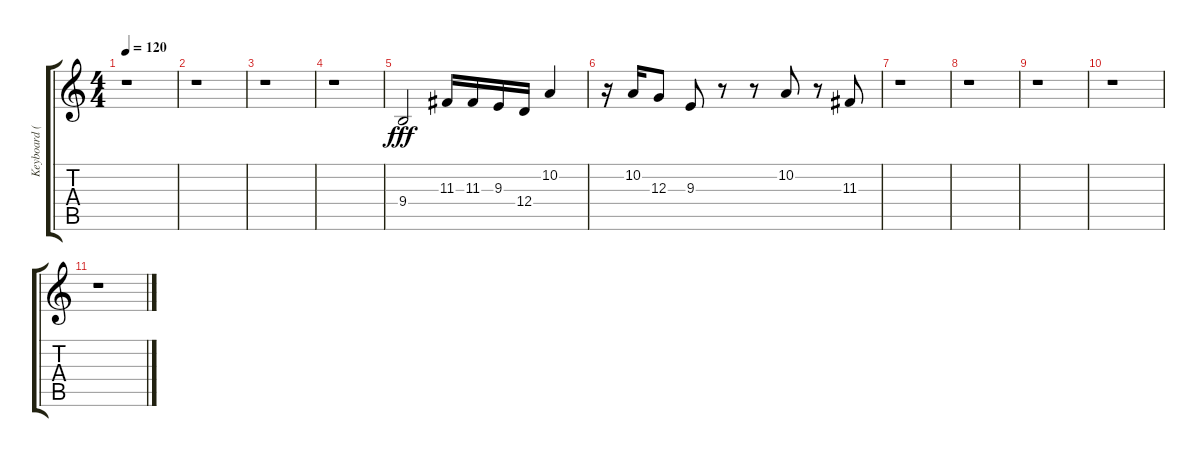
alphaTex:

\track ("Keyboard (Eddie Jobson)" "Keyboard (") {instrument synthbrass2}
\staff {score tabs}
\tuning (E4 B3 G3 D3 A2 E2) {hide}
\ts (4 4)
\tempo 120
\clef g2
\ks c
r.1{dy f} |
r.1 |
r.1 |
r.1 |
9.4.2{dy fff} 11.3.16 11.3.16 9.3.16 12.4.16 10.2.4 |
r.16 10.2.16 12.3.8 9.3.8 r.8 r.8 10.2.8 r.8 11.3.8 |
r.1 |
r.1 |
r.1 |
r.1 |
r.1
